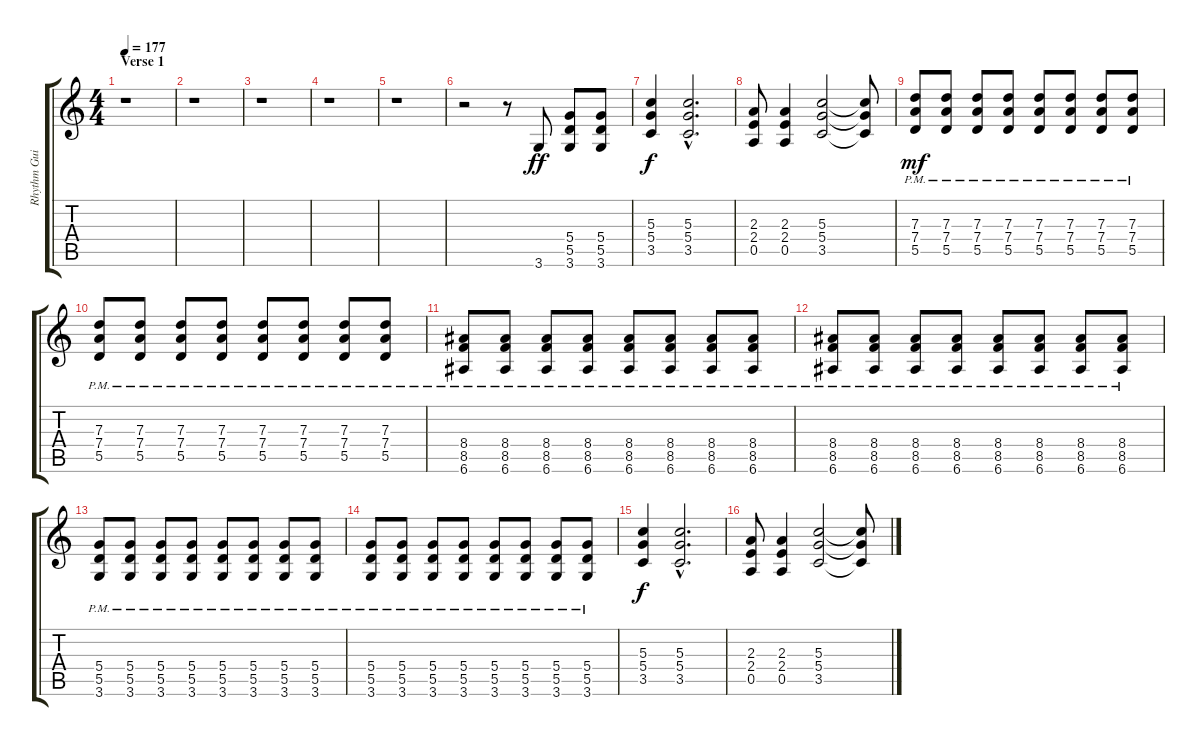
\track ("Rhythm Guitar" "Rhythm Gui") {instrument distortionguitar}
\staff {score tabs}
\tuning (E4 B3 G3 D3 A2 E2) {hide}
\ts (4 4)
\section ("" "Verse 1")
\tempo 177
\clef g2
\ks c
r.1{dy f} |
r.1 |
r.1 |
r.1 |
r.1 |
r.2 r.8 3.6.8{dy ff} (5.4 5.5 3.6).8 (5.4 5.5 3.6).8 |
(5.3 5.4 3.5).4{dy f} (5.3{hac} 5.4{hac} 3.5{hac}).2{d} |
(2.3 2.4 0.5).8 (2.3 2.4 0.5).4 (5.3 5.4 3.5).2 (5.3{t} 5.4{t} 3.5{t}).8 |
(7.3{pm} 7.4{pm} 5.5{pm}).8{dy mf} (7.3{pm} 7.4{pm} 5.5{pm}).8 (7.3{pm} 7.4{pm} 5.5{pm}).8 (7.3{pm} 7.4{pm} 5.5{pm}).8 (7.3{pm} 7.4{pm} 5.5{pm}).8 (7.3{pm} 7.4{pm} 5.5{pm}).8 (7.3{pm} 7.4{pm} 5.5{pm}).8 (7.3{pm} 7.4{pm} 5.5{pm}).8 |
(7.3{pm} 7.4{pm} 5.5{pm}).8 (7.3{pm} 7.4{pm} 5.5{pm}).8 (7.3{pm} 7.4{pm} 5.5{pm}).8 (7.3{pm} 7.4{pm} 5.5{pm}).8 (7.3{pm} 7.4{pm} 5.5{pm}).8 (7.3{pm} 7.4{pm} 5.5{pm}).8 (7.3{pm} 7.4{pm} 5.5{pm}).8 (7.3{pm} 7.4{pm} 5.5{pm}).8 |
(8.4{pm} 8.5{pm} 6.6).8 (8.4{pm} 8.5{pm} 6.6).8 (8.4{pm} 8.5{pm} 6.6).8 (8.4{pm} 8.5{pm} 6.6).8 (8.4{pm} 8.5{pm} 6.6).8 (8.4{pm} 8.5{pm} 6.6).8 (8.4{pm} 8.5{pm} 6.6).8 (8.4{pm} 8.5{pm} 6.6).8 |
(8.4{pm} 8.5{pm} 6.6).8 (8.4{pm} 8.5{pm} 6.6).8 (8.4{pm} 8.5{pm} 6.6).8 (8.4{pm} 8.5{pm} 6.6).8 (8.4{pm} 8.5{pm} 6.6).8 (8.4{pm} 8.5{pm} 6.6).8 (8.4{pm} 8.5{pm} 6.6).8 (8.4{pm} 8.5{pm} 6.6).8 |
(5.4{pm} 5.5{pm} 3.6).8 (5.4{pm} 5.5{pm} 3.6).8 (5.4{pm} 5.5{pm} 3.6).8 (5.4{pm} 5.5{pm} 3.6).8 (5.4{pm} 5.5{pm} 3.6).8 (5.4{pm} 5.5{pm} 3.6).8 (5.4{pm} 5.5{pm} 3.6).8 (5.4{pm} 5.5{pm} 3.6).8 |
(5.4{pm} 5.5{pm} 3.6).8 (5.4{pm} 5.5{pm} 3.6).8 (5.4{pm} 5.5{pm} 3.6).8 (5.4{pm} 5.5{pm} 3.6).8 (5.4{pm} 5.5{pm} 3.6).8 (5.4{pm} 5.5{pm} 3.6).8 (5.4{pm} 5.5{pm} 3.6).8 (5.4{pm} 5.5{pm} 3.6).8 |
(5.3 5.4 3.5).4{dy f} (5.3{hac} 5.4{hac} 3.5{hac}).2{d} |
(2.3 2.4 0.5).8 (2.3 2.4 0.5).4 (5.3 5.4 3.5).2 (5.3{t} 5.4{t} 3.5{t}).8
